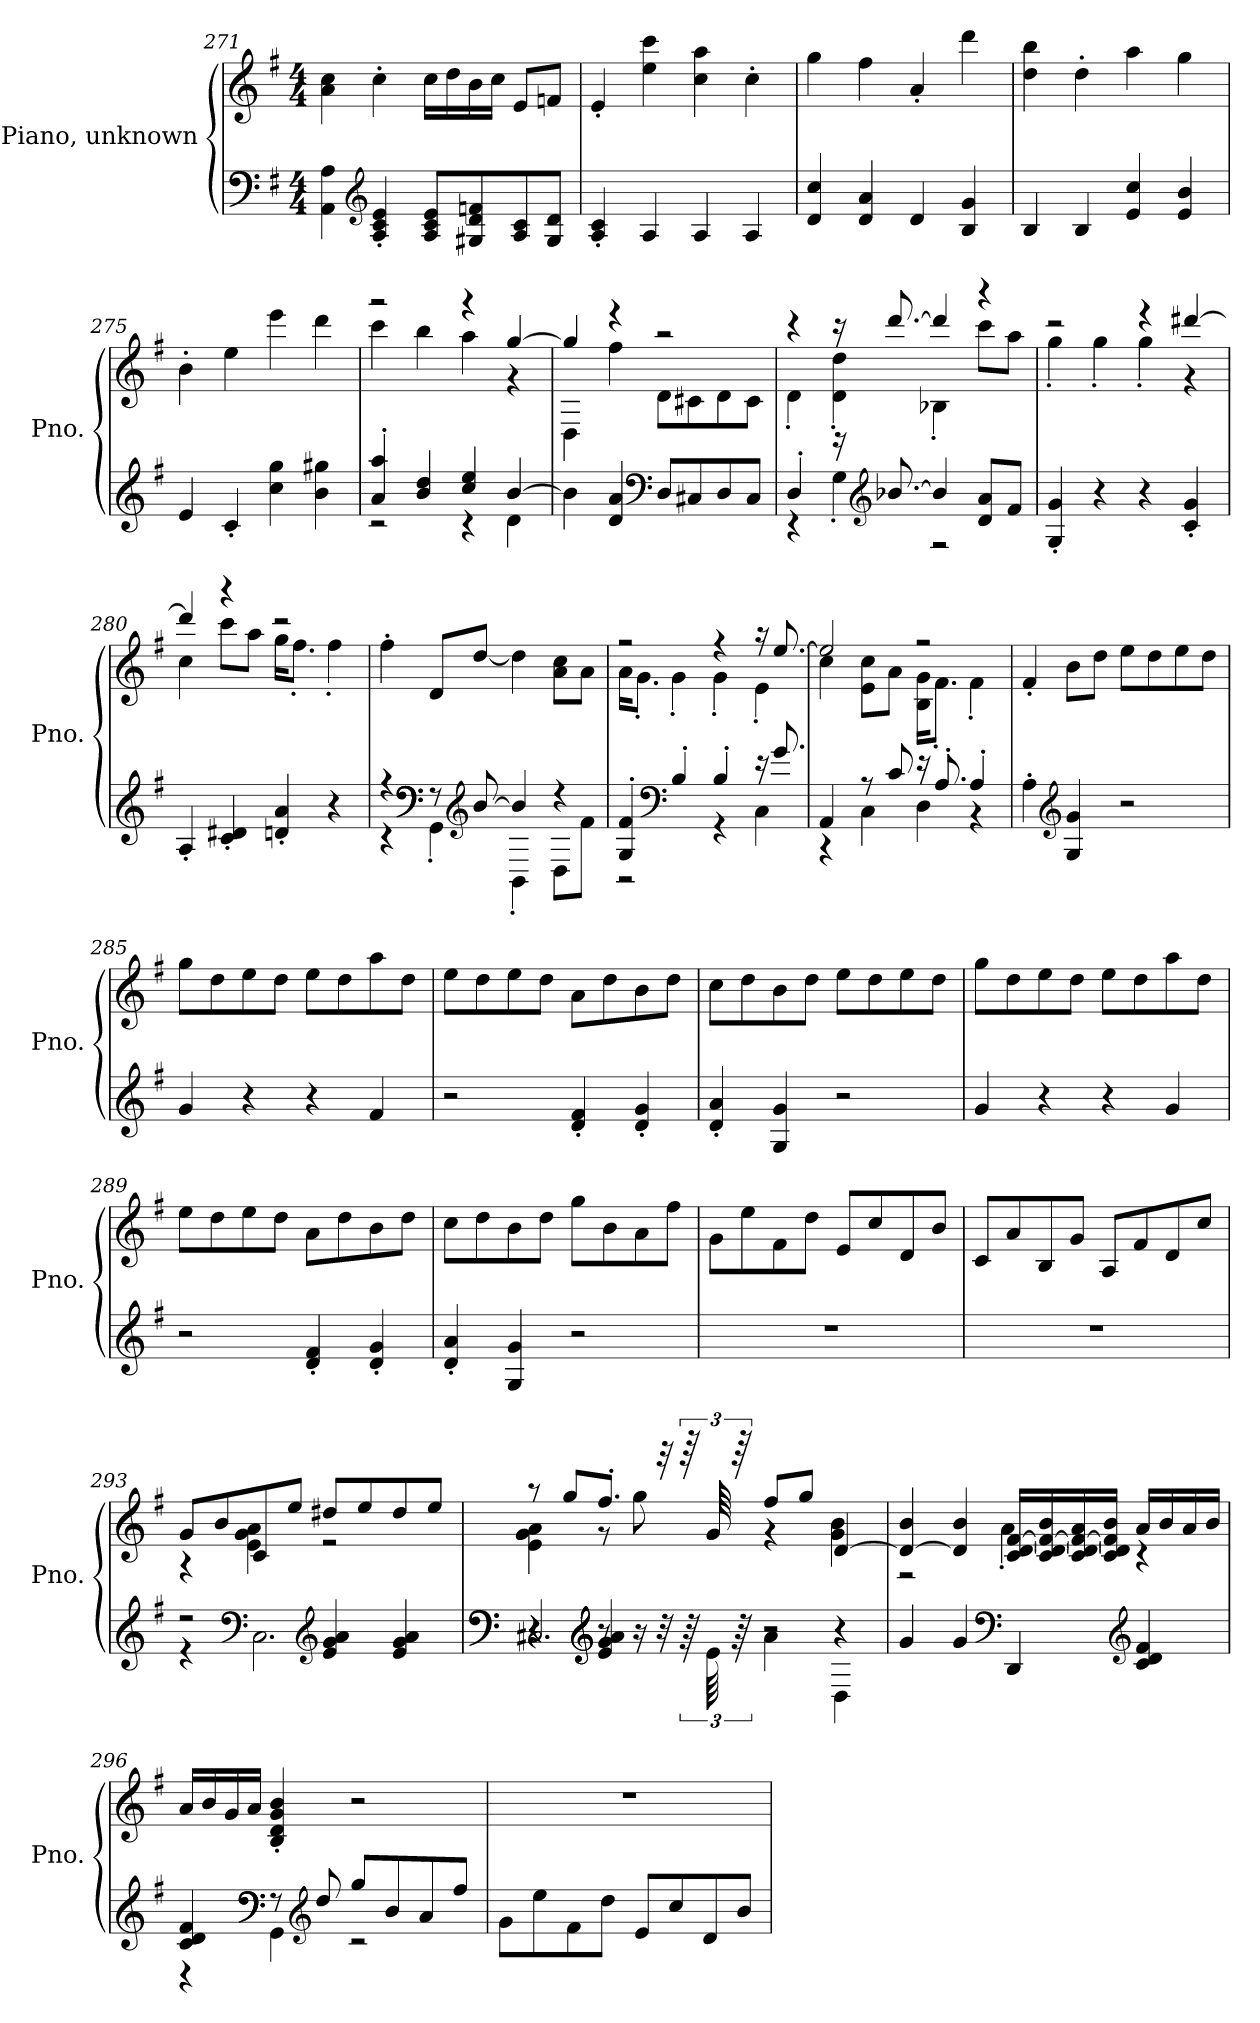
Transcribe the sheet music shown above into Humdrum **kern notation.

**kern	**kern
*part1	*part1
*staff2	*staff1
*I"Piano, unknown	*
*I'Pno.	*
!!LO:LB:g=z
*clefF4	*clefG2
*k[f#]	*k[f#]
*M4/4	*M4/4
=271	=271
4AA\ 4A\	4a\ 4cc\
*clefG2	*
4A/' 4c/' 4e/'	4cc'\
8A/ 8c/ 8e/L	16cc\LL
.	16dd\
8G#X/ 8d/ 8fn/	16b\
.	16cc\JJ
8A/ 8c/	8e/L
8G#/ 8d/J	8fn/J
=272	=272
4A/' 4c/'	4e'/
4A/	4ee\ 4ccc\
4A/	4cc\ 4aa\
4A/	4cc'\
=273	=273
4d/ 4cc/	4gg\
4d/ 4a/	4ff#\
4d/	4a'/
4B/ 4g/	4ddd\
=274	=274
4B/	4dd\ 4bb\
4B/	4dd'\
4e/ 4cc/	4aa\
4e/ 4b/	4gg\
=275	=275
4e/	4b'\
4c'/	4ee\
4cc\ 4gg\	4eee\
4b\ 4gg#X\	4ddd\
=276	=276
*^	*^
4a/' 4aa/'	2r	2r	4ccc\
4b/ 4dd/	.	.	4bb\
4cc/ 4ee/	4r	4r	4aa\
[4b/	4d\	[4gg/	4r
*v	*v	*	*
!!LO:LB:g=z	!!
=277	=277	=277
4b\]	4gg/]	4D\
4d/ 4a/	4r	4ff#\
*clefF4	*	*
8D/L	2r	8d\L
8C#X/	.	8c#X\
8D/	.	8d\
8C#/J	.	8c#\J
=278	=278	=278
*^	*	*
4D'/	4r	4r	4d'\
16r	4G'\	16r	4d\' 4dd\'
*clefG2	*	*	*
[8.b-X/	.	[8.ddd/	.
4b-/]	2r	4ddd/]	4B-X'\
8d/ 8a/L	.	4r	8ccc\L
8f#/J	.	.	8aa\J
*v	*v	*	*
=279	=279	=279
4G/' 4g/'	2r	4gg'\
4r	.	4gg'\
4r	4r	4gg'\
4c/' 4g/'	[4ddd#X/	4r
=280	=280	=280
4A'/	4ddd#/]	4cc\
4c/' 4d#X/'	4r	8ccc\L
.	.	8aa\J
4dn/' 4a/'	2r	16gg\KL
.	.	8.ff#'\J
4r	.	4ff#'\
*	*v	*v
!!LO:LB:g=z
=281	=281
*^	*
4r	4r	4ff#'\
*clefF4	*	*
8r	4GG'\	8d/L
*clefG2	*	*
[8b/	.	[8dd/J
4b/]	4BB'\	4dd\]
4r	8D\L	8a\ 8cc\L
.	8f#\J	8a\J
=282	=282	=282
*	*	*^
4G/' 4f#/'	2r	2r	16a\KL
.	.	.	8.g'\J
*clefF4	*	*	*
4B'/	.	.	4g'\
4B'/	4r	4r	4g'\
16r	4C\	16r	4e'\
8.g/	.	[8.ee/	.
=283	=283	=283	=283
4AA/	4r	2ee/]	4cc\
8r	4C\	.	8e\ 8cc\L
8c/	.	.	8a\J
16r	4D\	2r	16B\ 16g\KL
8.A'/	.	.	8.f#'\J
4A'/	4r	.	4f#'\
*v	*v	*	*
*	*v	*v
=284	=284
4A'\	4f#'/
*clefG2	*
4G/ 4g/	8b\L
.	8dd\J
2r	8ee\L
.	8dd\
.	8ee\
.	8dd\J
!!LO:PB:g=z
=285	=285
4g/	8gg\L
.	8dd\
4r	8ee\
.	8dd\J
4r	8ee\L
.	8dd\
4f#/	8aa\
.	8dd\J
=286	=286
2r	8ee\L
.	8dd\
.	8ee\
.	8dd\J
4d/' 4f#/'	8a\L
.	8dd\
4d/' 4g/'	8b\
.	8dd\J
=287	=287
4d/' 4a/'	8cc\L
.	8dd\
4G/ 4g/	8b\
.	8dd\J
2r	8ee\L
.	8dd\
.	8ee\
.	8dd\J
=288	=288
4g/	8gg\L
.	8dd\
4r	8ee\
.	8dd\J
4r	8ee\L
.	8dd\
4g/	8aa\
.	8dd\J
=289	=289
2r	8ee\L
.	8dd\
.	8ee\
.	8dd\J
4d/' 4f#/'	8a\L
.	8dd\
4d/' 4g/'	8b\
.	8dd\J
!!LO:LB:g=z
=290	=290
4d/' 4a/'	8cc\L
.	8dd\
4G/ 4g/	8b\
.	8dd\J
2r	8gg\L
.	8b\
.	8a\
.	8ff#\J
=291	=291
1r	8g\L
.	8ee\
.	8f#\
.	8dd\J
.	8e/L
.	8cc/
.	8d/
.	8b/J
=292	=292
1r	8c/L
.	8a/
.	8B/
.	8g/J
.	8A/L
.	8f#/
.	8d/
.	8cc/J
=293	=293
*^	*^
2r	4r	8g/L	4r
.	.	8b/	.
*clefF4	*	*	*
.	2.C\	8c/	4e\ 4g\ 4a\
.	.	8ee/J	.
*clefG2	*	*	*
4e/ 4g/ 4a/	.	8dd#X/L	2r
.	.	8ee/	.
4e/ 4g/ 4a/	.	8dd#/	.
.	.	8ee/J	.
*v	*v	*	*
!!LO:LB:g=z	!!
=294	=294	=294
*clefF4	*	*
*^	*	*
*	*^	*	*
4r	4r	2.C#X/	8r	4e\ 4g\ 4a\
.	.	.	8gg/L	.
*clefG2	*	*	*	*
4e/ 4g/ 4a/	8r	.	8.ff#'/J	8r
.	16r	.	.	8gg\
.	32r	.	32r	.
.	96r	.	96r	.
.	96e\	.	96g/	.
.	96r	.	96r	.
2r	4a\	.	8ff#/L	4r
.	.	.	8gg/J	.
.	4D\	4r	[4d/	4g\ 4b\
*v	*v	*v	*	*
=295	=295	=295
4g/	4d/_ 4b/	2r
4g/	4d/] 4b/	.
*clefF4	*	*
4DD/	[16c/ [16d/ [16f#/LL	4a'\
.	16c/_ 16d/_ 16f#/_ 16b/	.
.	16c/_ 16d/_ 16f#/_ 16a/	.
.	16c/] 16d/] 16f#/] 16b/JJ	.
*clefG2	*	*
4c/ 4d/ 4f#/	16a/LL	4r
.	16b/	.
.	16a/	.
.	16b/JJ	.
*	*v	*v
!!LO:LB:g=z
=296	=296
*^	*
4c/ 4d/ 4f#/	4r	16a/LL
.	.	16b/
.	.	16g/
.	.	16a/JJ
*clefF4	*	*
8r	4GG\	4B/' 4d/' 4g/' 4b/'
*clefG2	*	*
8dd/	.	.
8gg/L	2r	2r
8b/	.	.
8a/	.	.
8ff#/J	.	.
*v	*v	*
=297	=297
8g\L	1r
8ee\	.
8f#\	.
8dd\J	.
8e/L	.
8cc/	.
8d/	.
8b/J	.
=	=
*-	*-
